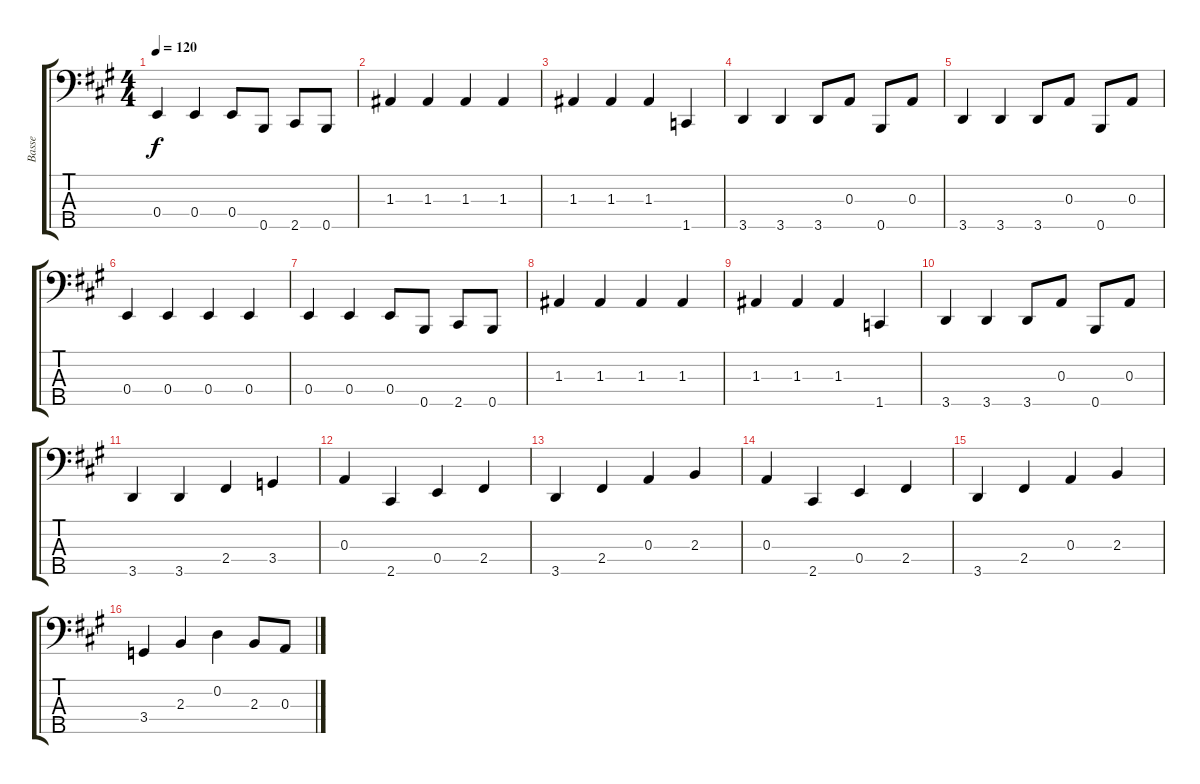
\track ("Basse" "Basse") {instrument slapbass1}
\staff {score tabs}
\tuning (G2 D2 A1 E1 B0) {hide}
\ts (4 4)
\tempo 120
\clef f4
\ks a
0.4.4{dy f} 0.4.4 0.4.8 0.5.8 2.5.8 0.5.8 |
1.3.4 1.3.4 1.3.4 1.3.4 |
1.3.4 1.3.4 1.3.4 1.5.4 |
3.5.4 3.5.4 3.5.8 0.3.8 0.5.8 0.3.8 |
3.5.4 3.5.4 3.5.8 0.3.8 0.5.8 0.3.8 |
0.4.4 0.4.4 0.4.4 0.4.4 |
0.4.4 0.4.4 0.4.8 0.5.8 2.5.8 0.5.8 |
1.3.4 1.3.4 1.3.4 1.3.4 |
1.3.4 1.3.4 1.3.4 1.5.4 |
3.5.4 3.5.4 3.5.8 0.3.8 0.5.8 0.3.8 |
3.5.4 3.5.4 2.4.4 3.4.4 |
0.3.4 2.5.4 0.4.4 2.4.4 |
3.5.4 2.4.4 0.3.4 2.3.4 |
0.3.4 2.5.4 0.4.4 2.4.4 |
3.5.4 2.4.4 0.3.4 2.3.4 |
3.4.4 2.3.4 0.2.4 2.3.8 0.3.8
